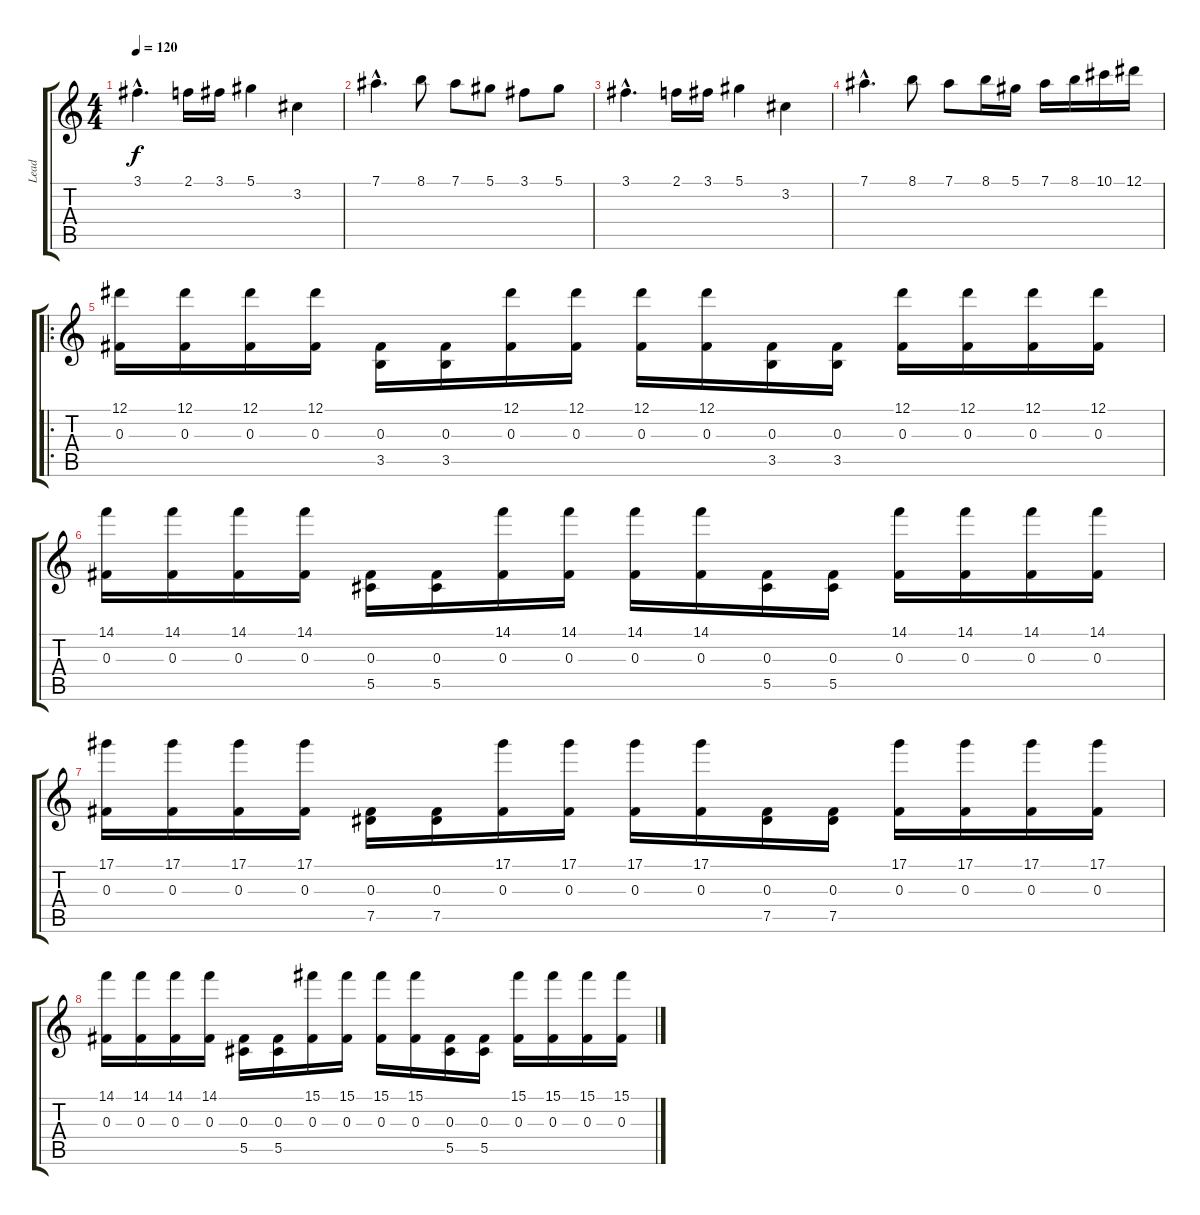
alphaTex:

\track ("Lead" "Lead") {instrument overdrivenguitar}
\staff {score tabs}
\tuning (Eb4 Bb3 Gb3 Db3 Ab2 Eb2) {hide}
\ts (4 4)
\tempo 120
\clef g2
\ks c
3.1{hac}.4{d dy f} 2.1.16 3.1.16 5.1.4 3.2.4 |
7.1{hac}.4{d} 8.1.8 7.1.8 5.1.8 3.1.8 5.1.8 |
3.1{hac}.4{d} 2.1.16 3.1.16 5.1.4 3.2.4 |
7.1{hac}.4{d} 8.1.8 7.1.8 8.1.16 5.1.16 7.1.16 8.1.16 10.1.16 12.1.16 |
\ro
(12.1 0.3).16 (12.1 0.3).16 (12.1 0.3).16 (12.1 0.3).16 (0.3 3.5).16 (0.3 3.5).16 (12.1 0.3).16 (12.1 0.3).16 (12.1 0.3).16 (12.1 0.3).16 (0.3 3.5).16 (0.3 3.5).16 (12.1 0.3).16 (12.1 0.3).16 (12.1 0.3).16 (12.1 0.3).16 |
(14.1 0.3).16 (14.1 0.3).16 (14.1 0.3).16 (14.1 0.3).16 (0.3 5.5).16 (0.3 5.5).16 (14.1 0.3).16 (14.1 0.3).16 (14.1 0.3).16 (14.1 0.3).16 (0.3 5.5).16 (0.3 5.5).16 (14.1 0.3).16 (14.1 0.3).16 (14.1 0.3).16 (14.1 0.3).16 |
(17.1 0.3).16 (17.1 0.3).16 (17.1 0.3).16 (17.1 0.3).16 (0.3 7.5).16 (0.3 7.5).16 (17.1 0.3).16 (17.1 0.3).16 (17.1 0.3).16 (17.1 0.3).16 (0.3 7.5).16 (0.3 7.5).16 (17.1 0.3).16 (17.1 0.3).16 (17.1 0.3).16 (17.1 0.3).16 |
(14.1 0.3).16 (14.1 0.3).16 (14.1 0.3).16 (14.1 0.3).16 (0.3 5.5).16 (0.3 5.5).16 (15.1 0.3).16 (15.1 0.3).16 (15.1 0.3).16 (15.1 0.3).16 (0.3 5.5).16 (0.3 5.5).16 (15.1 0.3).16 (15.1 0.3).16 (15.1 0.3).16 (15.1 0.3).16
